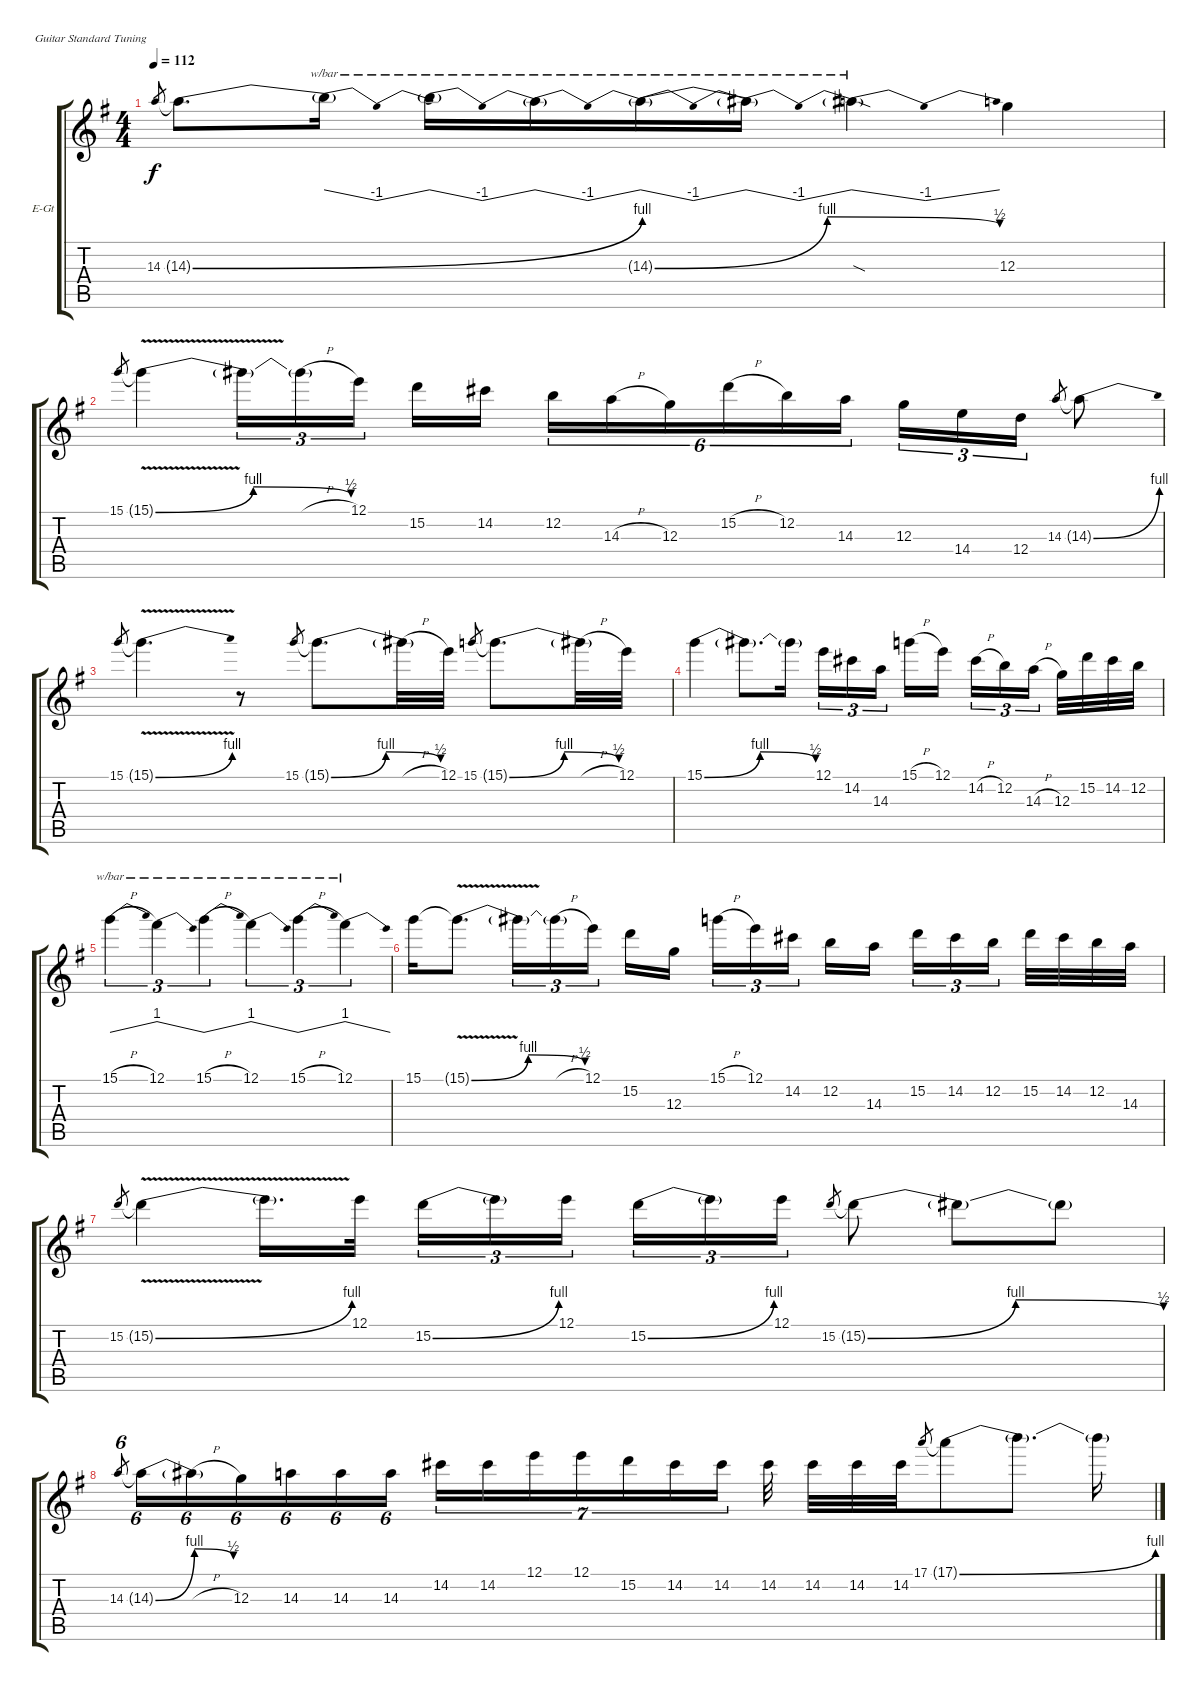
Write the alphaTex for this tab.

\defaultSystemsLayout 4
\bracketExtendMode groupsimilarinstruments
\firstSystemTrackNameOrientation horizontal
\otherSystemsTrackNameOrientation horizontal
\track ("Guitar 3" "E-Gt") {instrument distortionguitar}
\staff {score tabs}
\tuning (E4 B3 G3 D3 A2 E2)
\ts (4 4)
\tempo 112
\clef g2
\scale
1.05549
\ks g
14.3.8{gr dy f} 14.3{be (bend 0 0 15 4) t}.8{d} 14.3{t}.16{tbe (dip default 0 0 15 -4 30 0)} 14.3{t}.16{tbe (dip default 0 0 15 -4 30 0)} 14.3{t}.16{tbe (dip default 0 0 15 -4 30 0)} 14.3{be (bendrelease 0 0 10.2 4 20.4 4 30.599999999999998 2) t}.16{tbe (dip default 0 0 15 -4 30 0)} 14.3{t}.16{tbe (dip default 0 0 15 -4 30 0)} 14.3{sod t}.4{tbe (dip default 0 0 15 -4 30 0)} 12.3.4 |
\scale
0.944515 15.1.8{gr} 15.1{be (bendrelease 0 0 10.2 4 20.4 4 30 2) v t}.4 15.1{t}.16{tu (3 2)} 15.1{h t}.16{tu (3 2)} 12.1.16{tu (3 2)} 15.2.16 14.2.16 12.2.16{tu (6 4)} 14.3{h}.16{tu (6 4)} 12.3.16{tu (6 4)} 15.2{h}.16{tu (6 4)} 12.2.16{tu (6 4)} 14.3.16{tu (6 4)} 12.3.16{tu (3 2)} 14.4.16{tu (3 2)} 12.4.16{tu (3 2)} 14.3.8{gr} 14.3{be (bend 0 0 15 4) t}.8 |
\scale
1.05549 15.1.8{gr} 15.1{be (bend 0 0 15 4) v t}.4{d} r.8 15.1.8{gr} 15.1{be (bendrelease 0 0 10.2 4 20.4 4 30.599999999999998 2) t}.8{d} 15.1{h t}.32 12.1.32 15.1.8{gr} 15.1{be (bendrelease 0 0 10.2 4 20.4 4 30.599999999999998 2) t}.8{d} 15.1{h t}.32 12.1.32 |
\scale
0.944515 15.1{be (bendrelease 0 0 10.2 4 20.4 4 30.599999999999998 2)}.4 15.1{t}.8{d} 15.1{t}.16 12.1.16{tu (3 2)} 14.2.16{tu (3 2)} 14.3.16{tu (3 2)} 15.1{h}.16 12.1.16 14.2{h}.16{tu (3 2)} 12.2.16{tu (3 2)} 14.3{h}.16{tu (3 2)} 12.3.32 15.2.32 14.2.32 12.2.32 |
\scale
1.05549 15.1{h}.4{tu (3 2) tbe (dive default 0 0 45.6 4)} 12.1.4{tu (3 2) tbe (dive default 0 4 45 0)} 15.1{h}.4{tu (3 2) tbe (dive default 0 0 44.4 4)} 12.1.4{tu (3 2) tbe (dive default 0 4 45 0)} 15.1{h}.4{tu (3 2) tbe (dive default 0 0 45.6 4)} 12.1.4{tu (3 2) tbe (dive default 0 4 45 0)} |
\scale
0.944515 15.1.16 15.1{be (bendrelease 0 0 10.2 4 20.4 4 31.2 2) v t}.8{d} 15.1{t}.16{tu (3 2)} 15.1{h t}.16{tu (3 2)} 12.1.16{tu (3 2)} 15.2.16 12.3.16 15.1{h}.16{tu (3 2)} 12.1.16{tu (3 2)} 14.2.16{tu (3 2)} 12.2.16 14.3.16 15.2.16{tu (3 2)} 14.2.16{tu (3 2)} 12.2.16{tu (3 2)} 15.2.32 14.2.32 12.2.32 14.3.32 |
\scale
1.05549 15.2.8{gr} 15.2{be (bend 0 0 15 4) v t}.4 15.2{t}.16{d} 12.1.32 15.2{be (bend 0 0 15 4)}.16{tu (3 2)} 15.2{t}.16{tu (3 2)} 12.1.16{tu (3 2)} 15.2{be (bend 0 0 15 4)}.16{tu (3 2)} 15.2{t}.16{tu (3 2)} 12.1.16{tu (3 2)} 15.2.8{gr} 15.2{be (bendrelease 0 0 10.2 4 20.4 4 30.599999999999998 2) t}.8 15.2{t}.8 15.2{t}.8 |
\scale
0.944515 14.3.8{tu (6 4) gr} 14.3{be (bendrelease 0 0 10.2 4 20.4 4 30.599999999999998 2) t}.16{tu (6 4)} 14.3{h t}.16{tu (6 4)} 12.3.16{tu (6 4)} 14.3.16{tu (6 4)} 14.3.16{tu (6 4)} 14.3.16{tu (6 4)} 14.2.16{tu (7 4)} 14.2.16{tu (7 4)} 12.1.16{tu (7 4)} 12.1.16{tu (7 4)} 15.2.16{tu (7 4)} 14.2.16{tu (7 4)} 14.2.16{tu (7 4)} 14.2.32 14.2.32 14.2.32 14.2.32 17.1.8{gr} 17.1{be (bend 0 0 15 4) t}.8 17.1{t}.8{d} 17.1{t}.16
